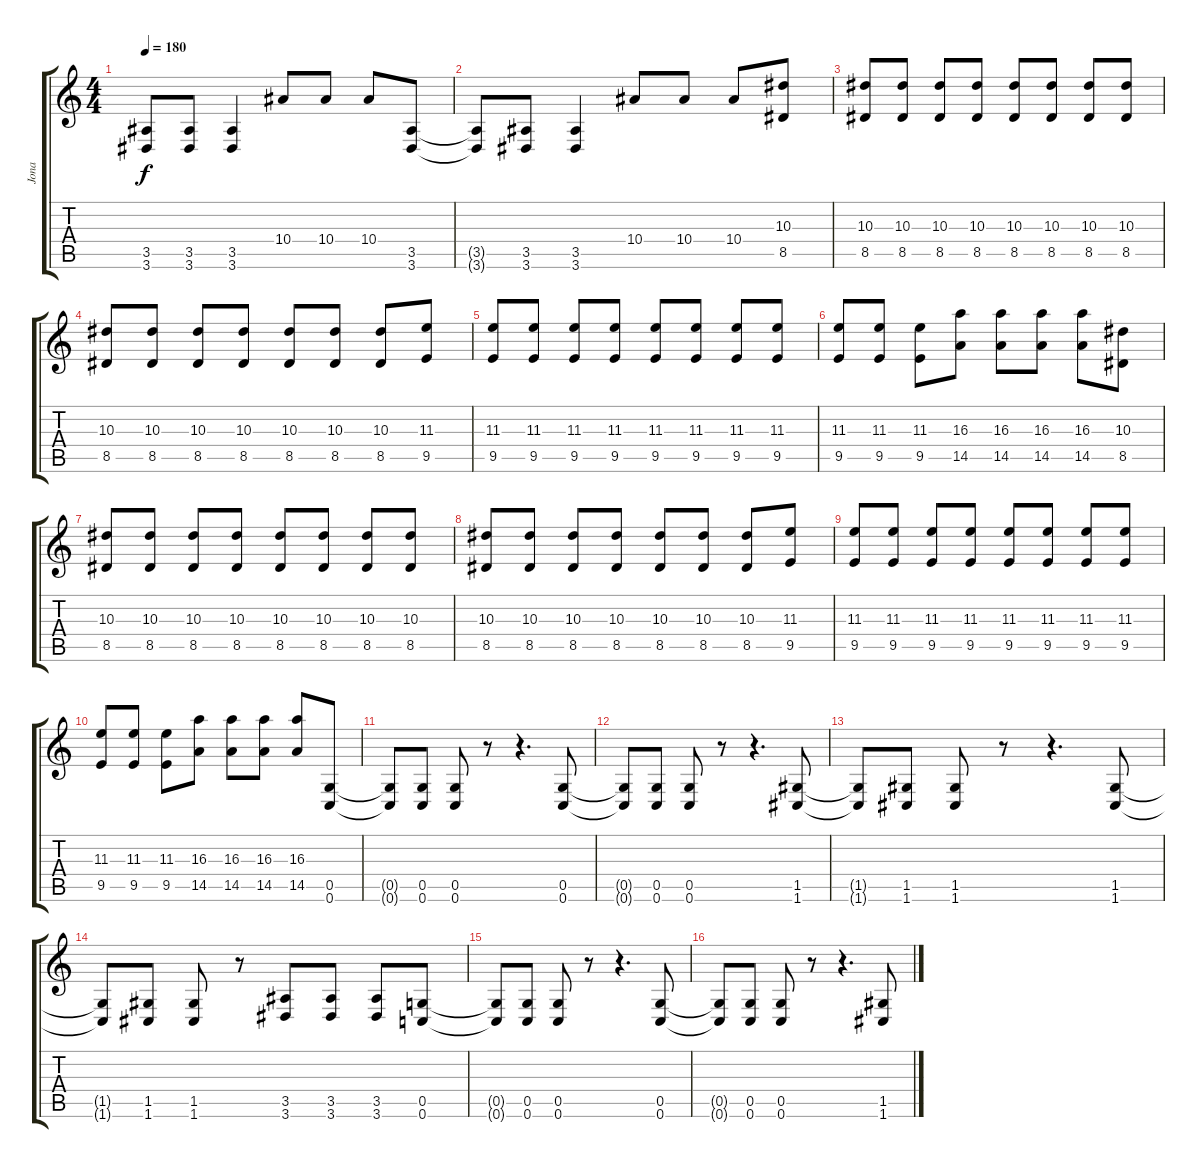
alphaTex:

\track ("Jona" "Jona") {instrument distortionguitar}
\staff {score tabs}
\tuning (D4 A3 F3 C3 G2 C2) {hide}
\ts (4 4)
\tempo 180
\clef g2
\ks c
(3.5{t} 3.6{t}).8{dy f} (3.5 3.6).8 (3.5 3.6).4 10.4.8 10.4.8 10.4.8 (3.5 3.6).8 |
(3.5{t} 3.6{t}).8 (3.5 3.6).8 (3.5 3.6).4 10.4.8 10.4.8 10.4.8 (10.3 8.5).8 |
(10.3 8.5).8 (10.3 8.5).8 (10.3 8.5).8 (10.3 8.5).8 (10.3 8.5).8 (10.3 8.5).8 (10.3 8.5).8 (10.3 8.5).8 |
(10.3 8.5).8 (10.3 8.5).8 (10.3 8.5).8 (10.3 8.5).8 (10.3 8.5).8 (10.3 8.5).8 (10.3 8.5).8 (11.3 9.5).8 |
(11.3 9.5).8 (11.3 9.5).8 (11.3 9.5).8 (11.3 9.5).8 (11.3 9.5).8 (11.3 9.5).8 (11.3 9.5).8 (11.3 9.5).8 |
(11.3 9.5).8 (11.3 9.5).8 (11.3 9.5).8 (16.3 14.5).8 (16.3 14.5).8 (16.3 14.5).8 (16.3 14.5).8 (10.3 8.5).8 |
(10.3 8.5).8 (10.3 8.5).8 (10.3 8.5).8 (10.3 8.5).8 (10.3 8.5).8 (10.3 8.5).8 (10.3 8.5).8 (10.3 8.5).8 |
(10.3 8.5).8 (10.3 8.5).8 (10.3 8.5).8 (10.3 8.5).8 (10.3 8.5).8 (10.3 8.5).8 (10.3 8.5).8 (11.3 9.5).8 |
(11.3 9.5).8 (11.3 9.5).8 (11.3 9.5).8 (11.3 9.5).8 (11.3 9.5).8 (11.3 9.5).8 (11.3 9.5).8 (11.3 9.5).8 |
(11.3 9.5).8 (11.3 9.5).8 (11.3 9.5).8 (16.3 14.5).8 (16.3 14.5).8 (16.3 14.5).8 (16.3 14.5).8 (0.5 0.6).8 |
(0.5{t} 0.6{t}).8 (0.5 0.6).8 (0.5 0.6).8 r.8 r.4{d} (0.5 0.6).8 |
(0.5{t} 0.6{t}).8 (0.5 0.6).8 (0.5 0.6).8 r.8 r.4{d} (1.5 1.6).8 |
(1.5{t} 1.6{t}).8 (1.5 1.6).8 (1.5 1.6).8 r.8 r.4{d} (1.5 1.6).8 |
(1.5{t} 1.6{t}).8 (1.5 1.6).8 (1.5 1.6).8 r.8 (3.5 3.6).8 (3.5 3.6).8 (3.5 3.6).8 (0.5 0.6).8 |
(0.5{t} 0.6{t}).8 (0.5 0.6).8 (0.5 0.6).8 r.8 r.4{d} (0.5 0.6).8 |
(0.5{t} 0.6{t}).8 (0.5 0.6).8 (0.5 0.6).8 r.8 r.4{d} (1.5 1.6).8
